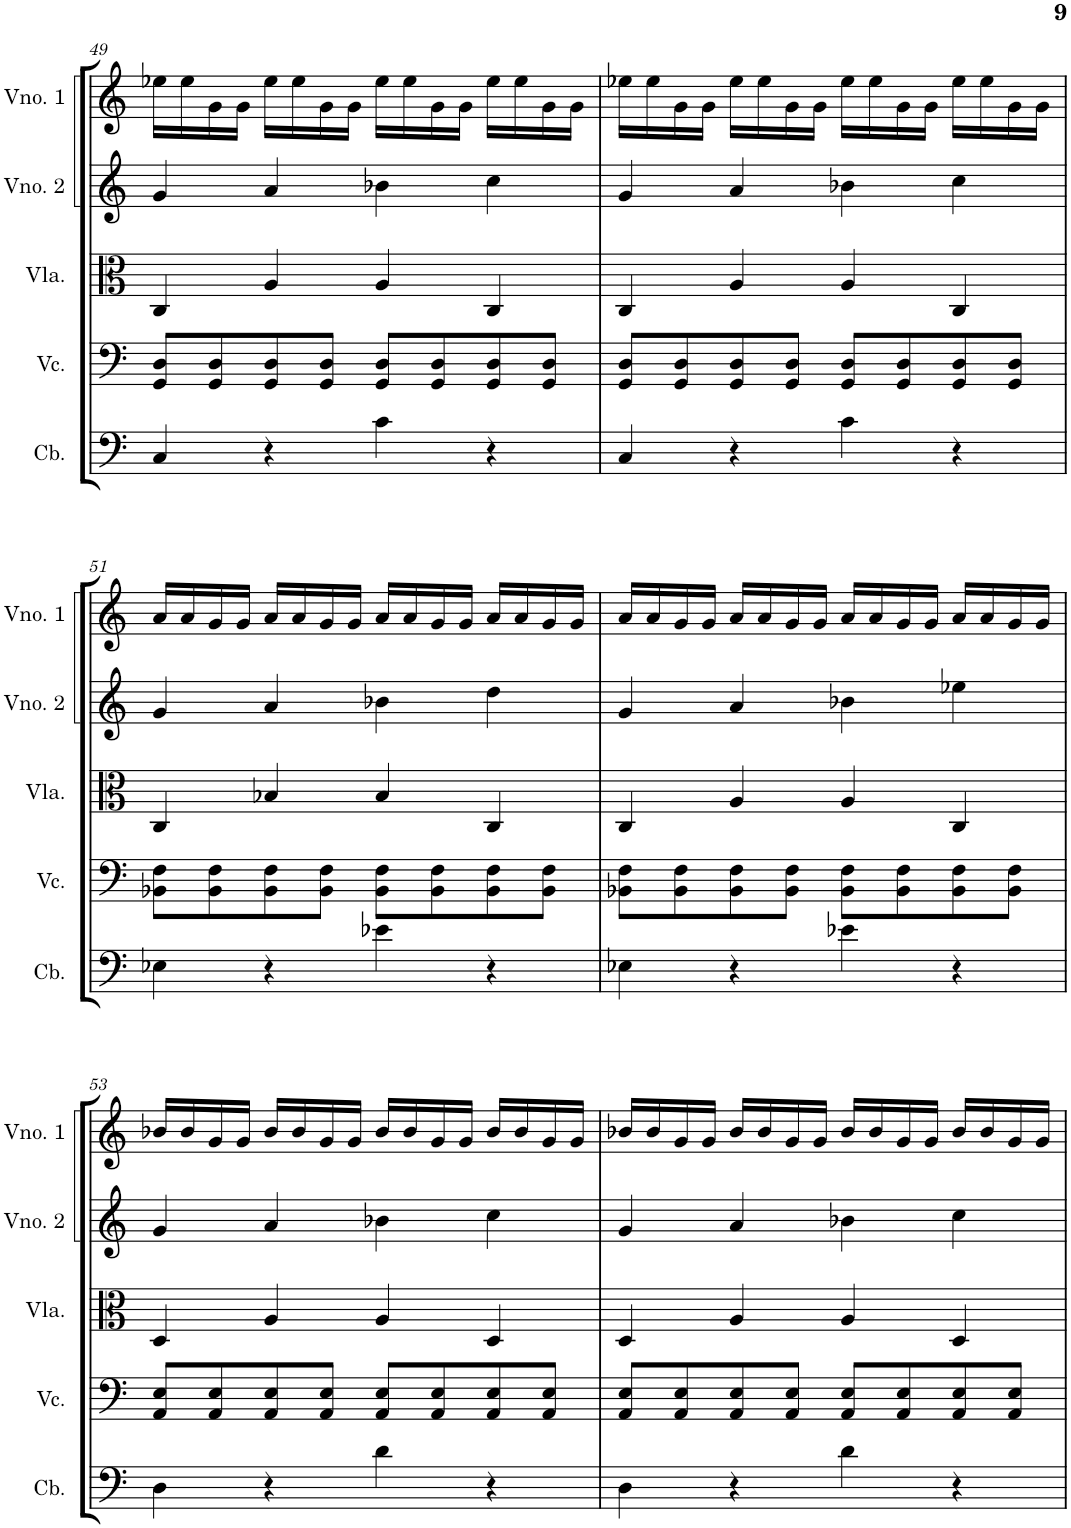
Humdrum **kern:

**kern	**kern	**kern	**kern	**kern
*part5	*part4	*part3	*part2	*part1
*staff5	*staff4	*staff3	*staff2	*staff1
*I"Contrabaixo	*I"Violoncelo	*I"Viola	*I"Violino 2	*I"Violino 1
*I'Cb.	*I'Vc.	*I'Vla.	*I'Vno. 2	*I'Vno. 1
!!LO:PB:g=z
*clefF4	*clefF4	*clefC3	*clefG2	*clefG2
*Trd7c12	*	*	*	*
*k[]	*k[]	*k[]	*k[]	*k[]
*M4/4	*M4/4	*M4/4	*M4/4	*M4/4
=49	=49	=49	=49	=49
4C/	8GG/ 8D/L	4C/	4g/	16ee-X\LL
.	.	.	.	16ee-\
.	8GG/ 8D/	.	.	16g\
.	.	.	.	16g\JJ
4r	8GG/ 8D/	4A/	4a/	16ee-\LL
.	.	.	.	16ee-\
.	8GG/ 8D/J	.	.	16g\
.	.	.	.	16g\JJ
4c\	8GG/ 8D/L	4A/	4b-X\	16ee-\LL
.	.	.	.	16ee-\
.	8GG/ 8D/	.	.	16g\
.	.	.	.	16g\JJ
4r	8GG/ 8D/	4C/	4cc\	16ee-\LL
.	.	.	.	16ee-\
.	8GG/ 8D/J	.	.	16g\
.	.	.	.	16g\JJ
=50	=50	=50	=50	=50
4C/	8GG/ 8D/L	4C/	4g/	16ee-X\LL
.	.	.	.	16ee-\
.	8GG/ 8D/	.	.	16g\
.	.	.	.	16g\JJ
4r	8GG/ 8D/	4A/	4a/	16ee-\LL
.	.	.	.	16ee-\
.	8GG/ 8D/J	.	.	16g\
.	.	.	.	16g\JJ
4c\	8GG/ 8D/L	4A/	4b-X\	16ee-\LL
.	.	.	.	16ee-\
.	8GG/ 8D/	.	.	16g\
.	.	.	.	16g\JJ
4r	8GG/ 8D/	4C/	4cc\	16ee-\LL
.	.	.	.	16ee-\
.	8GG/ 8D/J	.	.	16g\
.	.	.	.	16g\JJ
!!LO:LB:g=z
=51	=51	=51	=51	=51
4E-X\	8BB-X\ 8F\L	4C/	4g/	16a/LL
.	.	.	.	16a/
.	8BB-\ 8F\	.	.	16g/
.	.	.	.	16g/JJ
4r	8BB-\ 8F\	4B-X/	4a/	16a/LL
.	.	.	.	16a/
.	8BB-\ 8F\J	.	.	16g/
.	.	.	.	16g/JJ
4e-X\	8BB-\ 8F\L	4B-/	4b-X\	16a/LL
.	.	.	.	16a/
.	8BB-\ 8F\	.	.	16g/
.	.	.	.	16g/JJ
4r	8BB-\ 8F\	4C/	4dd\	16a/LL
.	.	.	.	16a/
.	8BB-\ 8F\J	.	.	16g/
.	.	.	.	16g/JJ
=52	=52	=52	=52	=52
4E-X\	8BB-X\ 8F\L	4C/	4g/	16a/LL
.	.	.	.	16a/
.	8BB-\ 8F\	.	.	16g/
.	.	.	.	16g/JJ
4r	8BB-\ 8F\	4A/	4a/	16a/LL
.	.	.	.	16a/
.	8BB-\ 8F\J	.	.	16g/
.	.	.	.	16g/JJ
4e-X\	8BB-\ 8F\L	4A/	4b-X\	16a/LL
.	.	.	.	16a/
.	8BB-\ 8F\	.	.	16g/
.	.	.	.	16g/JJ
4r	8BB-\ 8F\	4C/	4ee-X\	16a/LL
.	.	.	.	16a/
.	8BB-\ 8F\J	.	.	16g/
.	.	.	.	16g/JJ
!!LO:LB:g=z
=53	=53	=53	=53	=53
4D\	8AA/ 8E/L	4D/	4g/	16b-X/LL
.	.	.	.	16b-/
.	8AA/ 8E/	.	.	16g/
.	.	.	.	16g/JJ
4r	8AA/ 8E/	4A/	4a/	16b-/LL
.	.	.	.	16b-/
.	8AA/ 8E/J	.	.	16g/
.	.	.	.	16g/JJ
4d\	8AA/ 8E/L	4A/	4b-X\	16b-/LL
.	.	.	.	16b-/
.	8AA/ 8E/	.	.	16g/
.	.	.	.	16g/JJ
4r	8AA/ 8E/	4D/	4cc\	16b-/LL
.	.	.	.	16b-/
.	8AA/ 8E/J	.	.	16g/
.	.	.	.	16g/JJ
=54	=54	=54	=54	=54
4D\	8AA/ 8E/L	4D/	4g/	16b-X/LL
.	.	.	.	16b-/
.	8AA/ 8E/	.	.	16g/
.	.	.	.	16g/JJ
4r	8AA/ 8E/	4A/	4a/	16b-/LL
.	.	.	.	16b-/
.	8AA/ 8E/J	.	.	16g/
.	.	.	.	16g/JJ
4d\	8AA/ 8E/L	4A/	4b-X\	16b-/LL
.	.	.	.	16b-/
.	8AA/ 8E/	.	.	16g/
.	.	.	.	16g/JJ
4r	8AA/ 8E/	4D/	4cc\	16b-/LL
.	.	.	.	16b-/
.	8AA/ 8E/J	.	.	16g/
.	.	.	.	16g/JJ
=	=	=	=	=
*-	*-	*-	*-	*-
